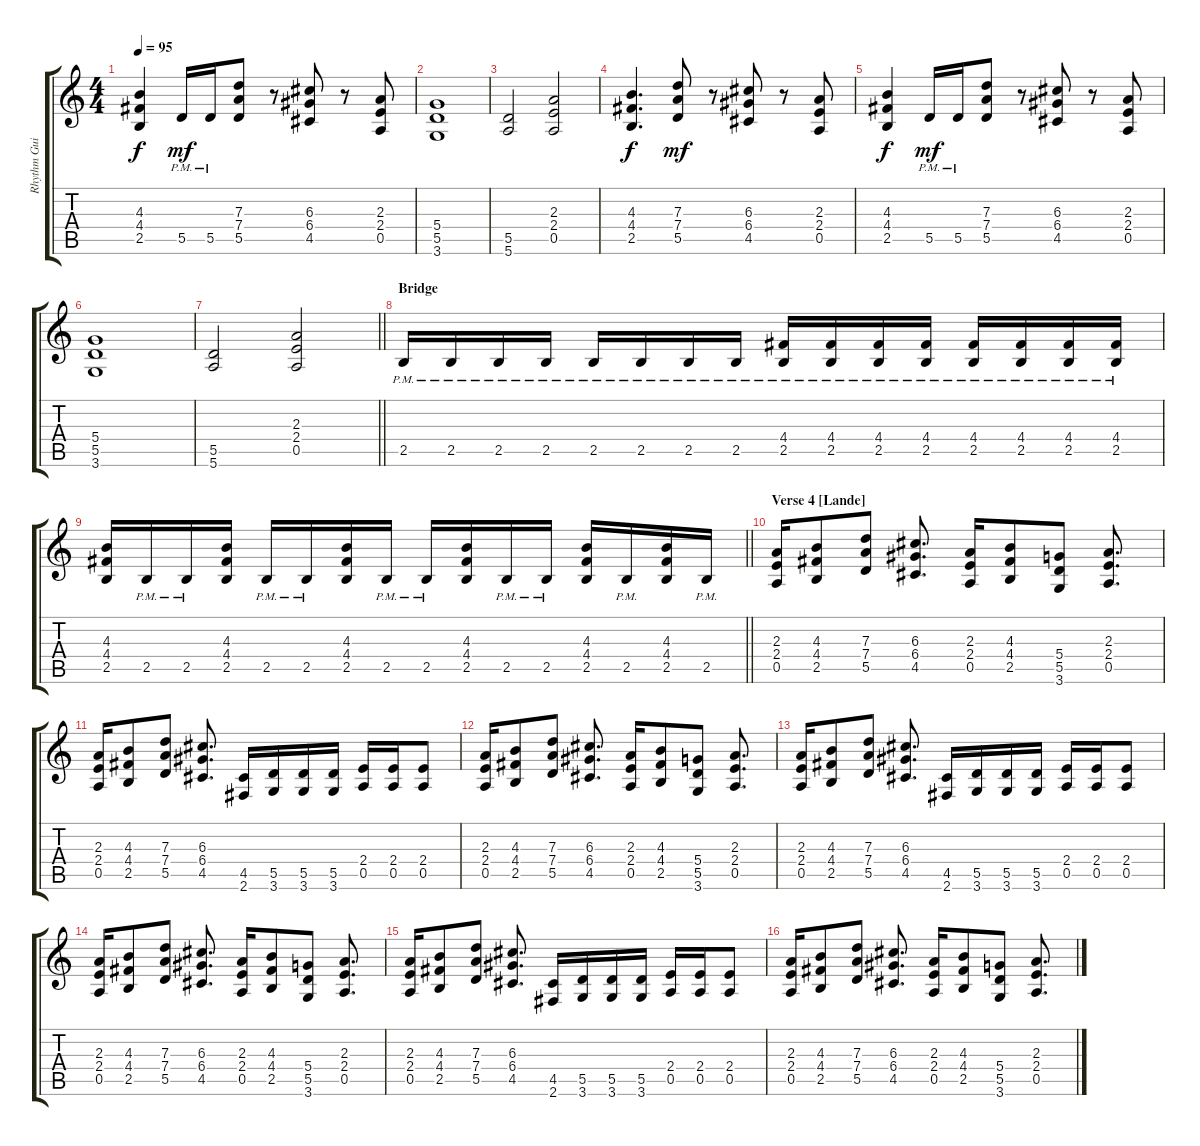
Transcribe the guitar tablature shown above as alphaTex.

\track ("Rhythm Guitar (Sascha Paeth)" "Rhythm Gui") {instrument distortionguitar}
\staff {score tabs}
\tuning (E4 B3 G3 D3 A2 E2) {hide}
\ts (4 4)
\tempo 95
\clef g2
\ks c
(4.3 4.4 2.5).4{dy f} 5.5{pm}.16{dy mf} 5.5{pm}.16 (7.3 7.4 5.5).8 r.8 (6.3 6.4 4.5).8 r.8 (2.3 2.4 0.5).8 |
(5.4 5.5 3.6).1 |
(5.5 5.6).2 (2.3 2.4 0.5).2 |
(4.3 4.4 2.5).4{d dy f} (7.3 7.4 5.5).8{dy mf} r.8 (6.3 6.4 4.5).8 r.8 (2.3 2.4 0.5).8 |
(4.3 4.4 2.5).4{dy f} 5.5{pm}.16{dy mf} 5.5{pm}.16 (7.3 7.4 5.5).8 r.8 (6.3 6.4 4.5).8 r.8 (2.3 2.4 0.5).8 |
(5.4 5.5 3.6).1 |
\barLineRight lightlight
(5.5 5.6).2 (2.3 2.4 0.5).2 |
\section ("" "Bridge")
2.5{pm}.16 2.5{pm}.16 2.5{pm}.16 2.5{pm}.16 2.5{pm}.16 2.5{pm}.16 2.5{pm}.16 2.5{pm}.16 (4.4{pm} 2.5{pm}).16 (4.4{pm} 2.5{pm}).16 (4.4{pm} 2.5{pm}).16 (4.4{pm} 2.5{pm}).16 (4.4{pm} 2.5{pm}).16 (4.4{pm} 2.5{pm}).16 (4.4 2.5{pm}).16 (4.4 2.5{pm}).16 |
\barLineRight lightlight
(4.3 4.4 2.5).16 2.5{pm}.16 2.5{pm}.16 (4.3 4.4 2.5).16 2.5{pm}.16 2.5{pm}.16 (4.3 4.4 2.5).16 2.5{pm}.16 2.5{pm}.16 (4.3 4.4 2.5).16 2.5{pm}.16 2.5{pm}.16 (4.3 4.4 2.5).16 2.5{pm}.16 (4.3 4.4 2.5).16 2.5{pm}.16 |
\section ("" "Verse 4 [Lande]")
(2.3 2.4 0.5).16 (4.3 4.4 2.5).8 (7.3 7.4 5.5).8 (6.3 6.4 4.5).8{d} (2.3 2.4 0.5).16 (4.3 4.4 2.5).8 (5.4 5.5 3.6).8 (2.3 2.4 0.5).8{d} |
(2.3 2.4 0.5).16 (4.3 4.4 2.5).8 (7.3 7.4 5.5).8 (6.3 6.4 4.5).8{d} (4.5 2.6).16 (5.5 3.6).16 (5.5 3.6).16 (5.5 3.6).16 (2.4 0.5).16 (2.4 0.5).16 (2.4 0.5).8 |
(2.3 2.4 0.5).16 (4.3 4.4 2.5).8 (7.3 7.4 5.5).8 (6.3 6.4 4.5).8{d} (2.3 2.4 0.5).16 (4.3 4.4 2.5).8 (5.4 5.5 3.6).8 (2.3 2.4 0.5).8{d} |
(2.3 2.4 0.5).16 (4.3 4.4 2.5).8 (7.3 7.4 5.5).8 (6.3 6.4 4.5).8{d} (4.5 2.6).16 (5.5 3.6).16 (5.5 3.6).16 (5.5 3.6).16 (2.4 0.5).16 (2.4 0.5).16 (2.4 0.5).8 |
(2.3 2.4 0.5).16 (4.3 4.4 2.5).8 (7.3 7.4 5.5).8 (6.3 6.4 4.5).8{d} (2.3 2.4 0.5).16 (4.3 4.4 2.5).8 (5.4 5.5 3.6).8 (2.3 2.4 0.5).8{d} |
(2.3 2.4 0.5).16 (4.3 4.4 2.5).8 (7.3 7.4 5.5).8 (6.3 6.4 4.5).8{d} (4.5 2.6).16 (5.5 3.6).16 (5.5 3.6).16 (5.5 3.6).16 (2.4 0.5).16 (2.4 0.5).16 (2.4 0.5).8 |
(2.3 2.4 0.5).16 (4.3 4.4 2.5).8 (7.3 7.4 5.5).8 (6.3 6.4 4.5).8{d} (2.3 2.4 0.5).16 (4.3 4.4 2.5).8 (5.4 5.5 3.6).8 (2.3 2.4 0.5).8{d}
